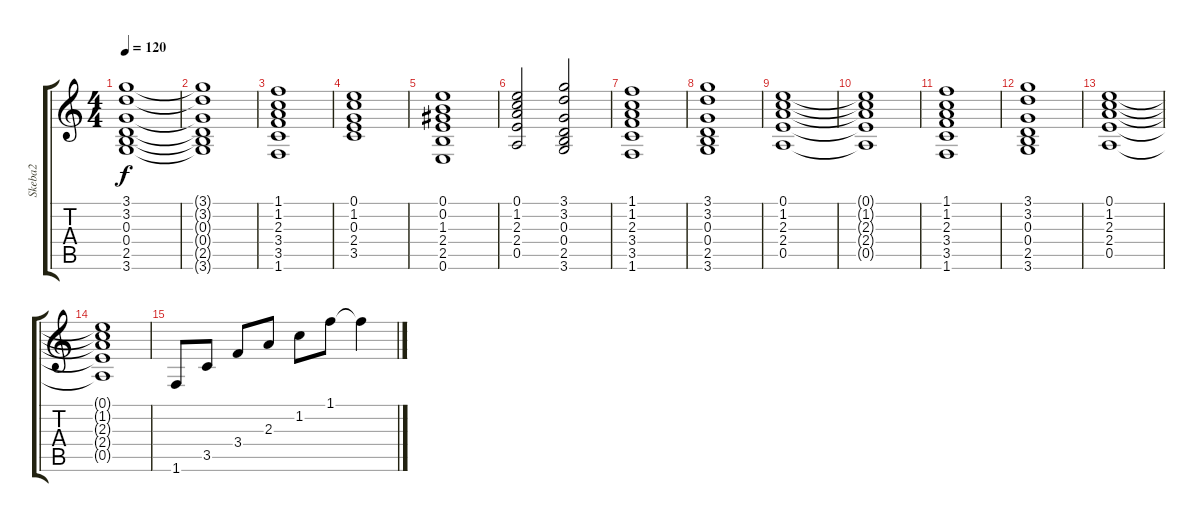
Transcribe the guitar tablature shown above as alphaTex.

\track ("Skeba2" "Skeba2") {instrument overdrivenguitar}
\staff {score tabs}
\tuning (E4 B3 G3 D3 A2 E2) {hide}
\ts (4 4)
\tempo 120
\clef g2
\ks c
(3.1 3.2 0.3 0.4 2.5 3.6).1{dy f} |
(3.1{t} 3.2{t} 0.3{t} 0.4{t} 2.5{t} 3.6{t}).1 |
(1.1 1.2 2.3 3.4 3.5 1.6).1 |
(0.1 1.2 0.3 2.4 3.5).1 |
(0.1 0.2 1.3 2.4 2.5 0.6).1 |
(0.1 1.2 2.3 2.4 0.5).2 (3.1 3.2 0.3 0.4 2.5 3.6).2 |
(1.1 1.2 2.3 3.4 3.5 1.6).1 |
(3.1 3.2 0.3 0.4 2.5 3.6).1 |
(0.1 1.2 2.3 2.4 0.5).1 |
(0.1{t} 1.2{t} 2.3{t} 2.4{t} 0.5{t}).1 |
(1.1 1.2 2.3 3.4 3.5 1.6).1 |
(3.1 3.2 0.3 0.4 2.5 3.6).1 |
(0.1 1.2 2.3 2.4 0.5).1 |
(0.1{t} 1.2{t} 2.3{t} 2.4{t} 0.5{t}).1 |
1.6.8{instrument electricguitarclean} 3.5.8 3.4.8 2.3.8 1.2.8 1.1.8 1.1{t}.4
